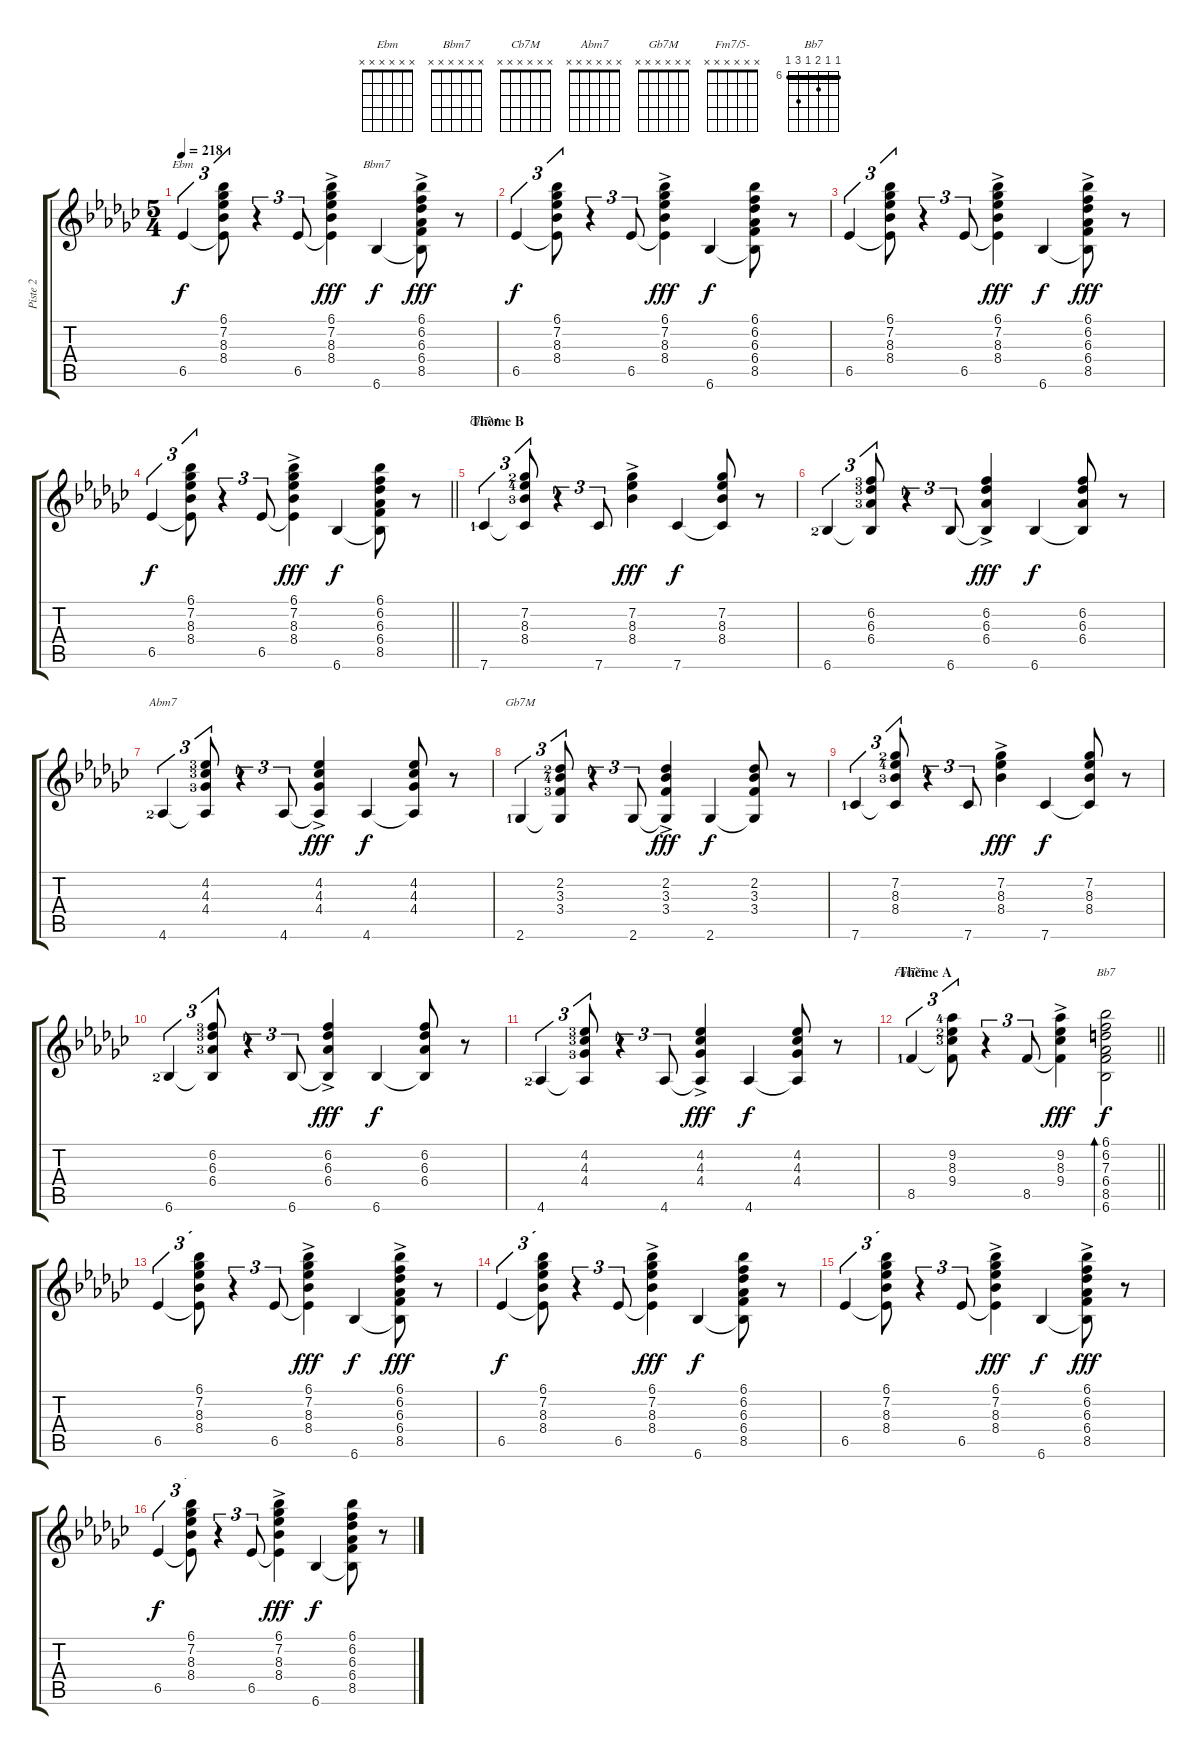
\track ("Piste 2" "Piste 2") {instrument acousticguitarnylon}
\staff {score tabs}
\tuning (E4 B3 G3 D3 A2 E2) {hide}
\chord ("Ebm" x x x x x x)
\chord ("Bbm7" x x x x x x)
\chord ("Cb7M" x x x x x x)
\chord ("Abm7" x x x x x x)
\chord ("Gb7M" x x x x x x)
\chord ("Fm7/5-" x x x x x x)
\chord ("Bb7" 6 6 7 6 8 6) {firstfret 6 barre 6}
\ts (5 4)
\tempo 218
\clef g2
\ks ebminor
6.5.4{tu (3 2) ch "Ebm" dy f} (6.1 7.2 8.3 8.4 6.5{t}).8{tu (3 2)} r.4{tu (3 2)} 6.5.8{tu (3 2)} (6.1{ac} 7.2{ac} 8.3{ac} 8.4{ac} 6.5{t}).4{dy fff} 6.6.4{ch "Bbm7" dy f} (6.1{ac} 6.2{ac} 6.3{ac} 6.4{ac} 8.5{ac} 6.6{t}).8{dy fff} r.8 |
6.5.4{tu (3 2) dy f} (6.1 7.2 8.3 8.4 6.5{t}).8{tu (3 2)} r.4{tu (3 2)} 6.5.8{tu (3 2)} (6.1{ac} 7.2{ac} 8.3{ac} 8.4{ac} 6.5{t}).4{dy fff} 6.6.4{dy f} (6.1 6.2 6.3 6.4 8.5 6.6{t}).8 r.8 |
6.5.4{tu (3 2)} (6.1 7.2 8.3 8.4 6.5{t}).8{tu (3 2)} r.4{tu (3 2)} 6.5.8{tu (3 2)} (6.1{ac} 7.2{ac} 8.3{ac} 8.4{ac} 6.5{t}).4{dy fff} 6.6.4{dy f} (6.1{ac} 6.2{ac} 6.3{ac} 6.4{ac} 8.5{ac} 6.6{t}).8{dy fff} r.8 |
\barLineRight lightlight
6.5.4{tu (3 2) dy f} (6.1 7.2 8.3 8.4 6.5{t}).8{tu (3 2)} r.4{tu (3 2)} 6.5.8{tu (3 2)} (6.1{ac} 7.2{ac} 8.3{ac} 8.4{ac} 6.5{t}).4{dy fff} 6.6.4{dy f} (6.1 6.2 6.3 6.4 8.5 6.6{t}).8 r.8 |
\section ("" "Thème B")
7.6{lf 2}.4{tu (3 2) ch "Cb7M" volume 10 balance 13 instrument acousticguitarnylon} (7.2{lf 3} 8.3{lf 5} 8.4{lf 4} 7.6{t}).8{tu (3 2)} r.4{tu (3 2)} 7.6.8{tu (3 2)} (7.2{ac} 8.3{ac} 8.4{ac}).4{dy fff} 7.6.4{dy f} (7.2 8.3 8.4 7.6{t}).8 r.8 |
6.6{lf 3}.4{tu (3 2)} (6.2{lf 4} 6.3{lf 4} 6.4{lf 4} 6.6{t}).8{tu (3 2)} r.4{tu (3 2)} 6.6.8{tu (3 2)} (6.2{ac} 6.3{ac} 6.4{ac} 6.6{t}).4{dy fff} 6.6.4{dy f} (6.2 6.3 6.4 6.6{t}).8 r.8 |
4.6{lf 3}.4{tu (3 2) ch "Abm7"} (4.2{lf 4} 4.3{lf 4} 4.4{lf 4} 4.6{t}).8{tu (3 2)} r.4{tu (3 2)} 4.6.8{tu (3 2)} (4.2{ac} 4.3{ac} 4.4{ac} 4.6{t}).4{dy fff} 4.6.4{dy f} (4.2 4.3 4.4 4.6{t}).8 r.8 |
2.6{lf 2}.4{tu (3 2) ch "Gb7M"} (2.2{lf 3} 3.3{lf 5} 3.4{lf 4} 2.6{t}).8{tu (3 2)} r.4{tu (3 2)} 2.6.8{tu (3 2)} (2.2{ac} 3.3{ac} 3.4{ac} 2.6{t}).4{dy fff} 2.6.4{dy f} (2.2 3.3 3.4 2.6{t}).8 r.8 |
7.6{lf 2}.4{tu (3 2)} (7.2{lf 3} 8.3{lf 5} 8.4{lf 4} 7.6{t}).8{tu (3 2)} r.4{tu (3 2)} 7.6.8{tu (3 2)} (7.2{ac} 8.3{ac} 8.4{ac}).4{dy fff} 7.6.4{dy f} (7.2 8.3 8.4 7.6{t}).8 r.8 |
6.6{lf 3}.4{tu (3 2)} (6.2{lf 4} 6.3{lf 4} 6.4{lf 4} 6.6{t}).8{tu (3 2)} r.4{tu (3 2)} 6.6.8{tu (3 2)} (6.2{ac} 6.3{ac} 6.4{ac} 6.6{t}).4{dy fff} 6.6.4{dy f} (6.2 6.3 6.4 6.6{t}).8 r.8 |
4.6{lf 3}.4{tu (3 2)} (4.2{lf 4} 4.3{lf 4} 4.4{lf 4} 4.6{t}).8{tu (3 2)} r.4{tu (3 2)} 4.6.8{tu (3 2)} (4.2{ac} 4.3{ac} 4.4{ac} 4.6{t}).4{dy fff} 4.6.4{dy f} (4.2 4.3 4.4 4.6{t}).8 r.8 |
\section ("" "Thème A")
\barLineRight lightlight
8.5{lf 2}.4{tu (3 2) ch "Fm7/5-"} (9.2{lf 5} 8.3{lf 3} 9.4{lf 4} 8.5{t}).8{tu (3 2)} r.4{tu (3 2)} 8.5.8{tu (3 2)} (9.2{ac} 8.3{ac} 9.4{ac} 8.5{t}).4{dy fff} (6.1 6.2 7.3 6.4 8.5 6.6).2{bd 120 ch "Bb7" dy f volume 9 balance 13 instrument acousticguitarnylon} |
6.5.4{tu (3 2) volume 8 balance 13 instrument acousticguitarnylon} (6.1 7.2 8.3 8.4 6.5{t}).8{tu (3 2)} r.4{tu (3 2)} 6.5.8{tu (3 2)} (6.1{ac} 7.2{ac} 8.3{ac} 8.4{ac} 6.5{t}).4{dy fff} 6.6.4{dy f} (6.1{ac} 6.2{ac} 6.3{ac} 6.4{ac} 8.5{ac} 6.6{t}).8{dy fff} r.8 |
6.5.4{tu (3 2) dy f} (6.1 7.2 8.3 8.4 6.5{t}).8{tu (3 2)} r.4{tu (3 2)} 6.5.8{tu (3 2)} (6.1{ac} 7.2{ac} 8.3{ac} 8.4{ac} 6.5{t}).4{dy fff} 6.6.4{dy f} (6.1 6.2 6.3 6.4 8.5 6.6{t}).8 r.8 |
6.5.4{tu (3 2)} (6.1 7.2 8.3 8.4 6.5{t}).8{tu (3 2)} r.4{tu (3 2)} 6.5.8{tu (3 2)} (6.1{ac} 7.2{ac} 8.3{ac} 8.4{ac} 6.5{t}).4{dy fff} 6.6.4{dy f} (6.1{ac} 6.2{ac} 6.3{ac} 6.4{ac} 8.5{ac} 6.6{t}).8{dy fff} r.8 |
6.5.4{tu (3 2) dy f} (6.1 7.2 8.3 8.4 6.5{t}).8{tu (3 2)} r.4{tu (3 2)} 6.5.8{tu (3 2)} (6.1{ac} 7.2{ac} 8.3{ac} 8.4{ac} 6.5{t}).4{dy fff} 6.6.4{dy f} (6.1 6.2 6.3 6.4 8.5 6.6{t}).8 r.8
